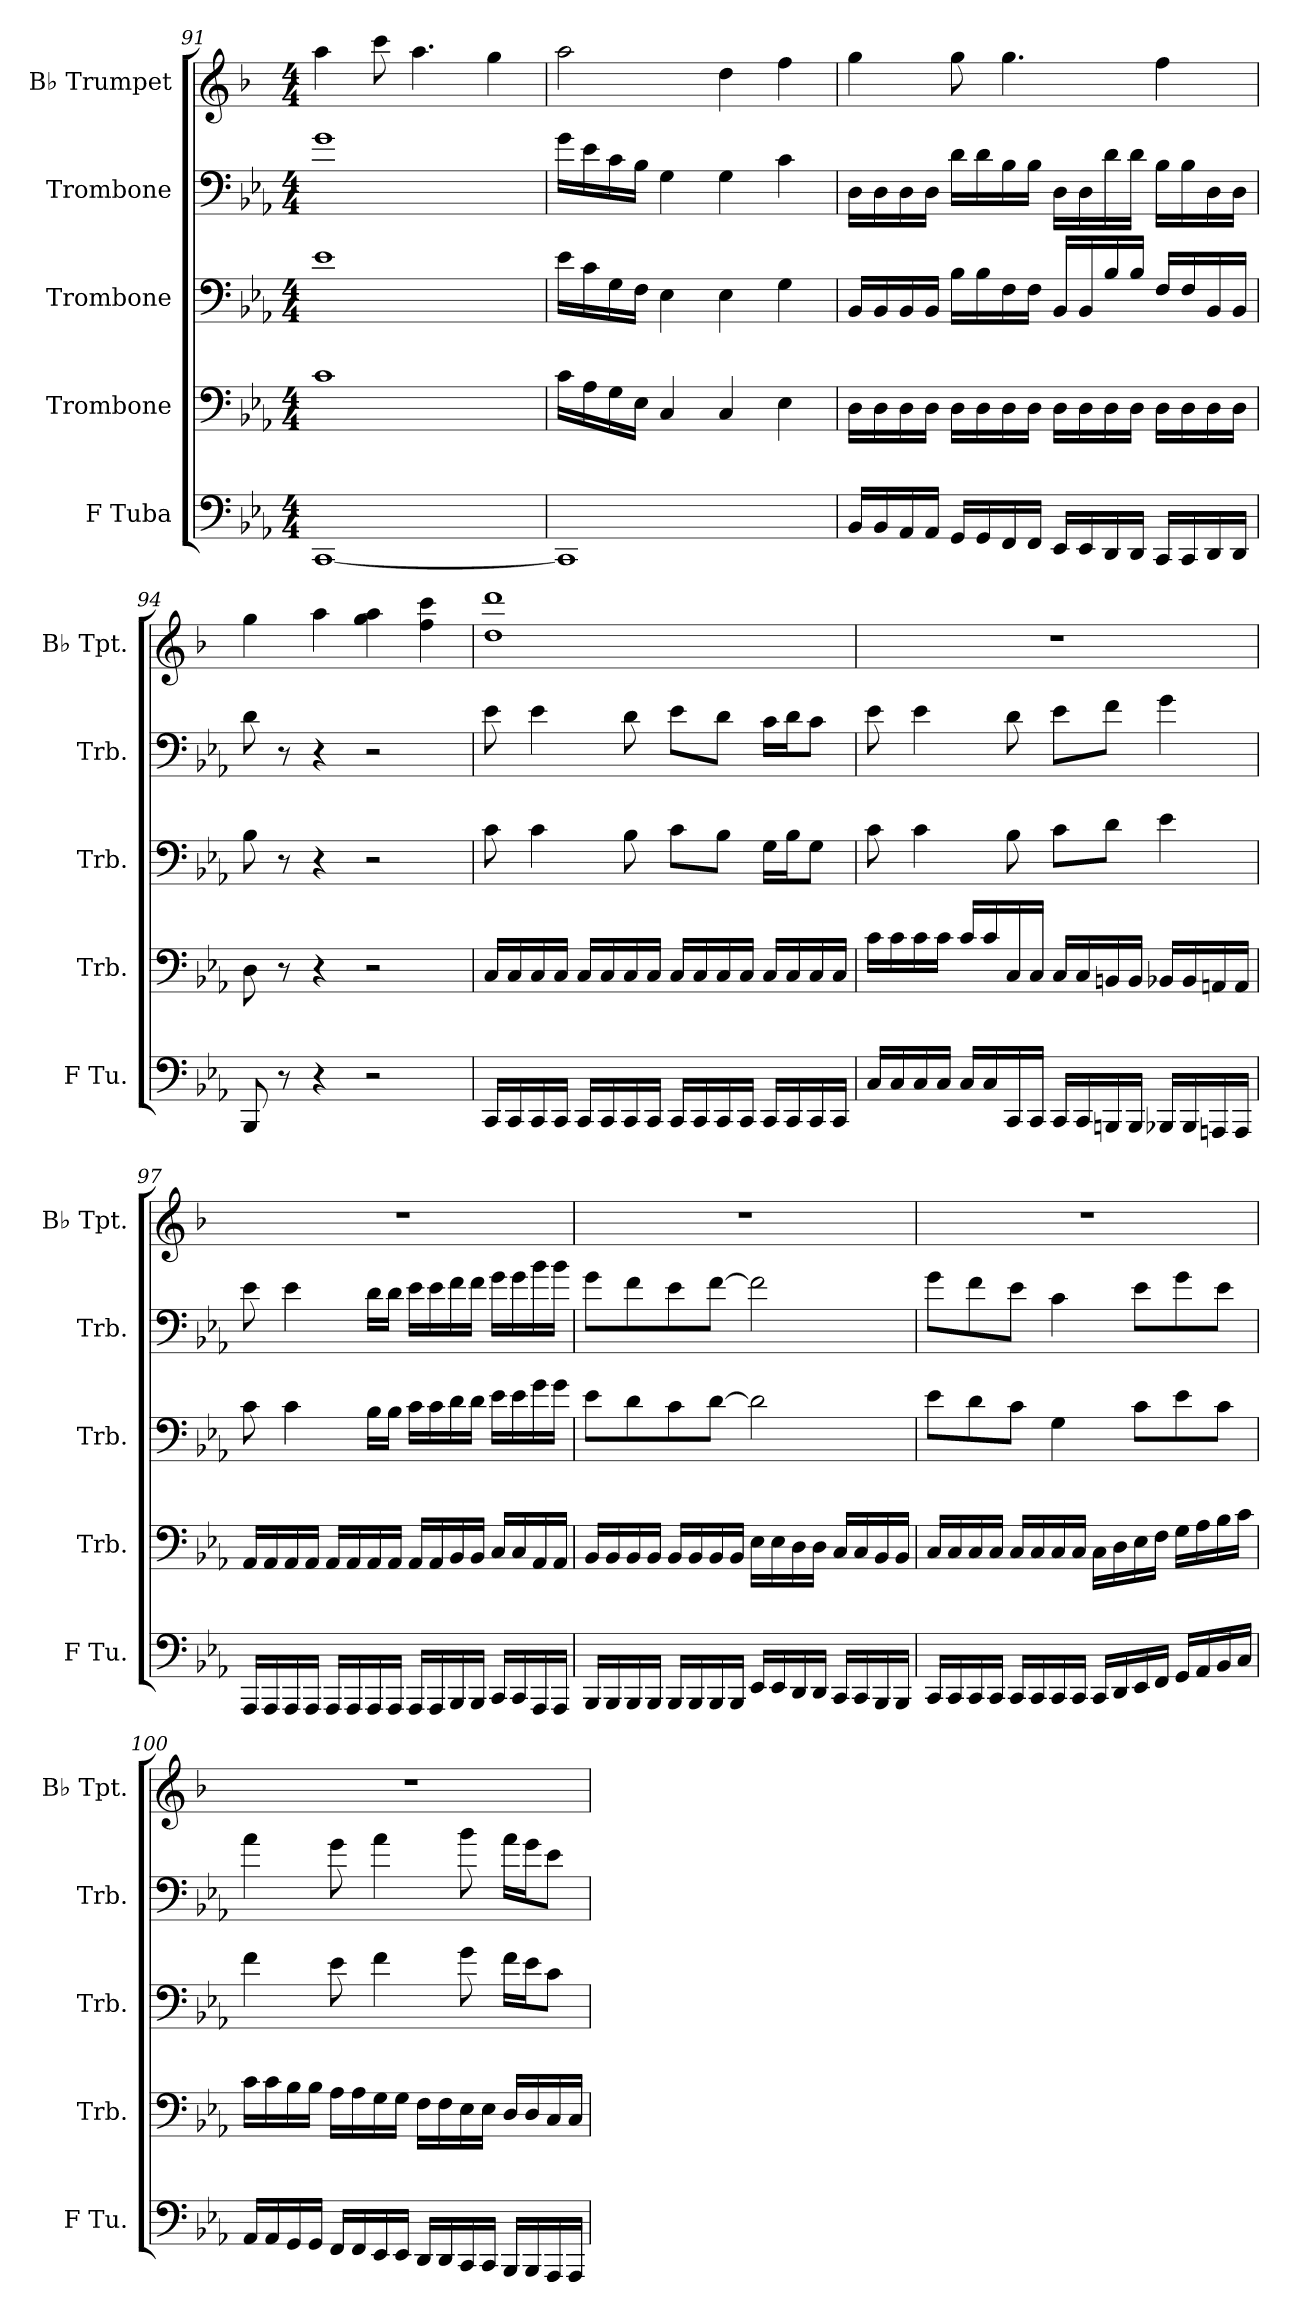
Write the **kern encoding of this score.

**kern	**kern	**kern	**kern	**kern
*part5	*part4	*part3	*part2	*part1
*staff5	*staff4	*staff3	*staff2	*staff1
*I"F Tuba	*I"Trombone	*I"Trombone	*I"Trombone	*I"B♭ Trumpet
*I'F Tu.	*I'Trb.	*I'Trb.	*I'Trb.	*I'B♭ Tpt.
*clefF4	*clefF4	*clefF4	*clefF4	*clefG2
*	*	*	*	*ITrd1c2
*k[b-e-a-]	*k[b-e-a-]	*k[b-e-a-]	*k[b-e-a-]	*k[b-e-a-]
*E-:	*E-:	*E-:	*E-:	*E-:
*M4/4	*M4/4	*M4/4	*M4/4	*M4/4
=91	=91	=91	=91	=91
[1CC	1c	1e-	1g	4gg\
.	.	.	.	8bb-\
.	.	.	.	4.gg\
.	.	.	.	4ff\
=92	=92	=92	=92	=92
1CC]	16c\LL	16e-\LL	16g\LL	2gg\
.	16A-\	16c\	16e-\	.
.	16G\	16G\	16c\	.
.	16E-\JJ	16F\JJ	16B-\JJ	.
.	4C/	4E-\	4G\	.
.	4C/	4E-\	4G\	4cc\
.	4E-\	4G\	4c\	4ee-\
=93	=93	=93	=93	=93
16BB-/LL	16D\LL	16BB-/LL	16D\LL	4ff\
16BB-/	16D\	16BB-/	16D\	.
16AA-/	16D\	16BB-/	16D\	.
16AA-/JJ	16D\JJ	16BB-/JJ	16D\JJ	.
16GG/LL	16D\LL	16B-\LL	16d\LL	8ff\
16GG/	16D\	16B-\	16d\	.
16FF/	16D\	16F\	16B-\	4.ff\
16FF/JJ	16D\JJ	16F\JJ	16B-\JJ	.
16EE-/LL	16D\LL	16BB-/LL	16D\LL	.
16EE-/	16D\	16BB-/	16D\	.
16DD/	16D\	16B-/	16d\	.
16DD/JJ	16D\JJ	16B-/JJ	16d\JJ	.
16CC/LL	16D\LL	16F/LL	16B-\LL	4ee-\
16CC/	16D\	16F/	16B-\	.
16DD/	16D\	16BB-/	16D\	.
16DD/JJ	16D\JJ	16BB-/JJ	16D\JJ	.
!!LO:PB:g=z
=94	=94	=94	=94	=94
8BBB-/	8D\	8B-\	8d\	4ff\
8r	8r	8r	8r	.
4r	4r	4r	4r	4gg\
2r	2r	2r	2r	4ff\ 4gg\
.	.	.	.	4ee-\ 4bb-\
!!LO:PB:g=z
=95	=95	=95	=95	=95
16CC/LL	16C/LL	8c\	8e-\	1cc 1ccc
16CC/	16C/	.	.	.
16CC/	16C/	4c\	4e-\	.
16CC/JJ	16C/JJ	.	.	.
16CC/LL	16C/LL	.	.	.
16CC/	16C/	.	.	.
16CC/	16C/	8B-\	8d\	.
16CC/JJ	16C/JJ	.	.	.
16CC/LL	16C/LL	8c\L	8e-\L	.
16CC/	16C/	.	.	.
16CC/	16C/	8B-\J	8d\J	.
16CC/JJ	16C/JJ	.	.	.
16CC/LL	16C/LL	16G\LL	16c\LL	.
16CC/	16C/	16B-\J	16d\J	.
16CC/	16C/	8G\J	8c\J	.
16CC/JJ	16C/JJ	.	.	.
!!LO:PB:g=z
=96	=96	=96	=96	=96
16C/LL	16c\LL	8c\	8e-\	1r
16C/	16c\	.	.	.
16C/	16c\	4c\	4e-\	.
16C/JJ	16c\JJ	.	.	.
16C/LL	16c/LL	.	.	.
16C/	16c/	.	.	.
16CC/	16C/	8B-\	8d\	.
16CC/JJ	16C/JJ	.	.	.
16CC/LL	16C/LL	8c\L	8e-\L	.
16CC/	16C/	.	.	.
16BBBn/	16BBn/	8d\J	8f\J	.
16BBB/JJ	16BB/JJ	.	.	.
16BBB-X/LL	16BB-X/LL	4e-\	4g\	.
16BBB-/	16BB-/	.	.	.
16AAAn/	16AAn/	.	.	.
16AAA/JJ	16AA/JJ	.	.	.
=97	=97	=97	=97	=97
16AAA-/LL	16AA-/LL	8c\	8e-\	1r
16AAA-/	16AA-/	.	.	.
16AAA-/	16AA-/	4c\	4e-\	.
16AAA-/JJ	16AA-/JJ	.	.	.
16AAA-/LL	16AA-/LL	.	.	.
16AAA-/	16AA-/	.	.	.
16AAA-/	16AA-/	16B-\LL	16d\LL	.
16AAA-/JJ	16AA-/JJ	16B-\JJ	16d\JJ	.
16AAA-/LL	16AA-/LL	16c\LL	16e-\LL	.
16AAA-/	16AA-/	16c\	16e-\	.
16BBB-/	16BB-/	16d\	16f\	.
16BBB-/JJ	16BB-/JJ	16d\JJ	16f\JJ	.
16CC/LL	16C/LL	16e-\LL	16g\LL	.
16CC/	16C/	16e-\	16g\	.
16AAA-/	16AA-/	16g\	16b-\	.
16AAA-/JJ	16AA-/JJ	16g\JJ	16b-\JJ	.
!!LO:PB:g=z
=98	=98	=98	=98	=98
16BBB-/LL	16BB-/LL	8e-\L	8g\L	1r
16BBB-/	16BB-/	.	.	.
16BBB-/	16BB-/	8d\	8f\	.
16BBB-/JJ	16BB-/JJ	.	.	.
16BBB-/LL	16BB-/LL	8c\	8e-\	.
16BBB-/	16BB-/	.	.	.
16BBB-/	16BB-/	[8d\J	[8f\J	.
16BBB-/JJ	16BB-/JJ	.	.	.
16EE-/LL	16E-\LL	2d\]	2f\]	.
16EE-/	16E-\	.	.	.
16DD/	16D\	.	.	.
16DD/JJ	16D\JJ	.	.	.
16CC/LL	16C/LL	.	.	.
16CC/	16C/	.	.	.
16BBB-/	16BB-/	.	.	.
16BBB-/JJ	16BB-/JJ	.	.	.
!!LO:PB:g=z
=99	=99	=99	=99	=99
16CC/LL	16C/LL	8e-\L	8g\L	1r
16CC/	16C/	.	.	.
16CC/	16C/	8d\	8f\	.
16CC/JJ	16C/JJ	.	.	.
16CC/LL	16C/LL	8c\J	8e-\J	.
16CC/	16C/	.	.	.
16CC/	16C/	4G\	4c\	.
16CC/JJ	16C/JJ	.	.	.
16CC/LL	16C\LL	.	.	.
16DD/	16D\	.	.	.
16EE-/	16E-\	8c\L	8e-\L	.
16FF/JJ	16F\JJ	.	.	.
16GG/LL	16G\LL	8e-\	8g\	.
16AA-/	16A-\	.	.	.
16BB-/	16B-\	8c\J	8e-\J	.
16C/JJ	16c\JJ	.	.	.
!!LO:PB:g=z
=100	=100	=100	=100	=100
16AA-/LL	16c\LL	4f\	4a-\	1r
16AA-/	16c\	.	.	.
16GG/	16B-\	.	.	.
16GG/JJ	16B-\JJ	.	.	.
16FF/LL	16A-\LL	8e-\	8g\	.
16FF/	16A-\	.	.	.
16EE-/	16G\	4f\	4a-\	.
16EE-/JJ	16G\JJ	.	.	.
16DD/LL	16F\LL	.	.	.
16DD/	16F\	.	.	.
16CC/	16E-\	8g\	8b-\	.
16CC/JJ	16E-\JJ	.	.	.
16BBB-/LL	16D/LL	16f\LL	16a-\LL	.
16BBB-/	16D/	16e-\J	16g\J	.
16AAA-/	16C/	8c\J	8e-\J	.
16AAA-/JJ	16C/JJ	.	.	.
=	=	=	=	=
*-	*-	*-	*-	*-
